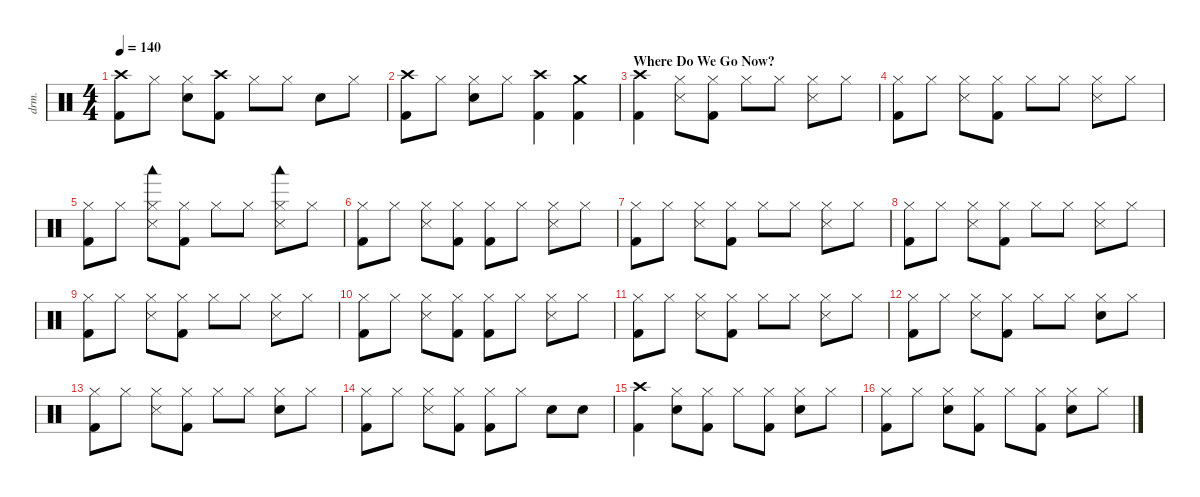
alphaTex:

\defaultSystemsLayout 4
\hideDynamics
\bracketExtendMode nobrackets
\otherSystemsTrackNameOrientation horizontal
\track ("Drums (Steven)" "drm.") {instrument percussion}
\staff {score}
\articulation defaults
\ts (4 4)
\tempo 140
\clef neutral
\ks c
("Kick (hit) 2" "Crash high (hit)").8{dy mf} "Hi-Hat (closed)".8{dy mp} ("Hi-Hat (closed)" "Snare (hit) 2").8{dy mf} ("Kick (hit) 2" "Crash high (hit)").8 "Hi-Hat (closed)".8{dy mp} "Hi-Hat (closed)".8 "Snare (hit) 2".8{dy fff} "Hi-Hat (closed)".8{dy mp} |
("Kick (hit) 2" "Crash high (hit)").8{dy mf} "Hi-Hat (closed)".8{dy mp} ("Hi-Hat (closed)" "Snare (hit) 2").8{dy mf} "Hi-Hat (closed)".8{dy mp} ("Kick (hit) 2" "Crash high (hit)").4{dy f} ("Kick (hit) 2" "Crash medium (hit)").4{dy mf} |
\section ("" "Where Do We Go Now?")
("Kick (hit) 2" "Crash high (hit)").4 ("Snare (side stick) 3" "Hi-Hat (closed)").8{dy mp} ("Kick (hit) 2" "Hi-Hat (closed)").8{dy mf} "Hi-Hat (closed)".8{dy mp} "Hi-Hat (closed)".8{dy p} ("Snare (side stick) 3" "Hi-Hat (closed)").8{dy mp} "Hi-Hat (closed)".8 |
("Kick (hit) 2" "Hi-Hat (closed)").8{dy mf} "Hi-Hat (closed)".8{dy p} ("Hi-Hat (closed)" "Snare (side stick) 3").8 ("Kick (hit) 2" "Hi-Hat (closed)").8{dy f} "Hi-Hat (closed)".8{dy p} "Hi-Hat (closed)".8 ("Hi-Hat (closed)" "Snare (side stick) 3").8{dy mp} "Hi-Hat (closed)".8 |
("Kick (hit) 2" "Hi-Hat (closed)").8{dy mf} "Hi-Hat (closed)".8{dy p} ("Woodblock low (hit)" "Hi-Hat (closed)" "Snare (side stick) 3").8 ("Kick (hit) 2" "Hi-Hat (closed)").8{dy mf} "Hi-Hat (closed)".8{dy p} "Hi-Hat (closed)".8 ("Woodblock low (hit)" "Hi-Hat (closed)" "Snare (side stick) 3").8 "Hi-Hat (closed)".8 |
("Kick (hit) 2" "Hi-Hat (closed)").8{dy mf} "Hi-Hat (closed)".8{dy p} ("Hi-Hat (closed)" "Snare (side stick) 3").8{dy mp} ("Kick (hit) 2" "Hi-Hat (closed)").8{dy mf} ("Kick (hit) 2" "Hi-Hat (closed)").8 "Hi-Hat (closed)".8{dy mp} ("Hi-Hat (closed)" "Snare (side stick) 3").8{dy p} "Hi-Hat (closed)".8{dy mp} |
("Kick (hit) 2" "Hi-Hat (closed)").8{dy f} "Hi-Hat (closed)".8{dy mp} ("Snare (side stick) 3" "Hi-Hat (closed)").8 ("Kick (hit) 2" "Hi-Hat (closed)").8{dy f} "Hi-Hat (closed)".8{dy p} "Hi-Hat (closed)".8{dy mp} ("Snare (side stick) 3" "Hi-Hat (closed)").8 "Hi-Hat (closed)".8{dy p} |
("Kick (hit) 2" "Hi-Hat (closed)").8{dy mf} "Hi-Hat (closed)".8{dy p} ("Snare (side stick) 3" "Hi-Hat (closed)").8{dy mp} ("Kick (hit) 2" "Hi-Hat (closed)").8{dy mf} "Hi-Hat (closed)".8{dy p} "Hi-Hat (closed)".8 ("Snare (side stick) 3" "Hi-Hat (closed)").8{dy mp} "Hi-Hat (closed)".8 |
("Kick (hit) 2" "Hi-Hat (closed)").8{dy f} "Hi-Hat (closed)".8{dy mp} ("Snare (side stick) 3" "Hi-Hat (closed)").8 ("Kick (hit) 2" "Hi-Hat (closed)").8{dy f} "Hi-Hat (closed)".8{dy p} "Hi-Hat (closed)".8 ("Snare (side stick) 3" "Hi-Hat (closed)").8{dy mp} "Hi-Hat (closed)".8 |
("Kick (hit) 2" "Hi-Hat (closed)").8{dy mf} "Hi-Hat (closed)".8{dy mp} ("Snare (side stick) 3" "Hi-Hat (closed)").8 ("Kick (hit) 2" "Hi-Hat (closed)").8{dy mf} ("Kick (hit) 2" "Hi-Hat (closed)").8 "Hi-Hat (closed)".8{dy p} ("Snare (side stick) 3" "Hi-Hat (closed)").8{dy mp} "Hi-Hat (closed)".8{dy p} |
("Kick (hit) 2" "Hi-Hat (closed)").8{dy mf} "Hi-Hat (closed)".8{dy p} ("Snare (side stick) 3" "Hi-Hat (closed)").8{dy mp} ("Kick (hit) 2" "Hi-Hat (closed)").8{dy mf} "Hi-Hat (closed)".8{dy mp} "Hi-Hat (closed)".8{dy p} ("Snare (side stick) 3" "Hi-Hat (closed)").8{dy mp} "Hi-Hat (closed)".8{dy p} |
("Kick (hit) 2" "Hi-Hat (closed)").8{dy mf} "Hi-Hat (closed)".8{dy p} ("Snare (side stick) 3" "Hi-Hat (closed)").8{dy mp} ("Kick (hit) 2" "Hi-Hat (closed)").8{dy f} "Hi-Hat (closed)".8{dy p} "Hi-Hat (closed)".8 ("Hi-Hat (closed)" "Snare (hit) 2").8{dy mp} "Hi-Hat (closed)".8{dy p} |
("Kick (hit) 2" "Hi-Hat (closed)").8{dy f} "Hi-Hat (closed)".8{dy mp} ("Snare (side stick) 3" "Hi-Hat (closed)").8 ("Kick (hit) 2" "Hi-Hat (closed)").8{dy f} "Hi-Hat (closed)".8{dy p} "Hi-Hat (closed)".8{dy mp} ("Hi-Hat (closed)" "Snare (hit) 2").8{dy p} "Hi-Hat (closed)".8{dy mp} |
("Kick (hit) 2" "Hi-Hat (closed)").8{dy f} "Hi-Hat (closed)".8{dy mp} ("Snare (side stick) 3" "Hi-Hat (closed)").8 ("Kick (hit) 2" "Hi-Hat (closed)").8{dy mf} ("Kick (hit) 2" "Hi-Hat (closed)").8 "Hi-Hat (closed)".8{dy mp} "Snare (hit) 2".8{dy fff} "Snare (hit) 2".8 |
("Kick (hit) 2" "Crash high (hit)").4{dy f} ("Hi-Hat (closed)" "Snare (hit) 2").8{dy mf} ("Kick (hit) 2" "Hi-Hat (closed)").8 "Hi-Hat (closed)".8{dy mp} ("Kick (hit) 2" "Hi-Hat (closed)").8{dy mf} ("Hi-Hat (closed)" "Snare (hit) 2").8 "Hi-Hat (closed)".8{dy p} |
("Kick (hit) 2" "Hi-Hat (closed)").8{dy mf} "Hi-Hat (closed)".8{dy p} ("Hi-Hat (closed)" "Snare (hit) 2").8{dy mf} ("Kick (hit) 2" "Hi-Hat (closed)").8 "Hi-Hat (closed)".8 ("Kick (hit) 2" "Hi-Hat (closed)").8{dy f} ("Hi-Hat (closed)" "Snare (hit) 2").8{dy mf} "Hi-Hat (closed)".8{dy mp}
